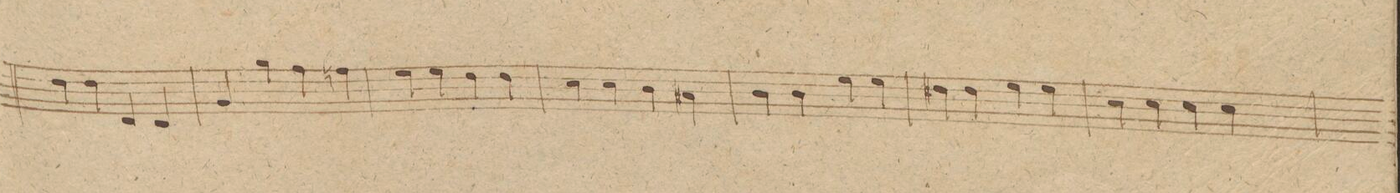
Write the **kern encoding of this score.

**kern	**dynam
*I"Alto Viola.	*
*clefC3	*
*k[f#c#g#]	*
*met(c)	*
*M4/4	*
4e\	.
4e\	.
4E/	.
4E/	.
=26	=26
4A/	.
4a\	.
4g#\	.
4gn\	.
=27	=27
4f#\	.
4f#\	.
4e\	.
4e\	.
=28	=28
4d\	.
4d\	.
4c#\	.
4B#X\	.
=29	=29
4c#\	.
4c#\	.
4f#\	.
4f#\	.
=30	=30
4e#X\	.
4e#\	.
4f#\	.
4f#\	.
=31	=31
4d\	.
4d\	.
4d\	.
4d\	.
=32	=32
*-	*-
